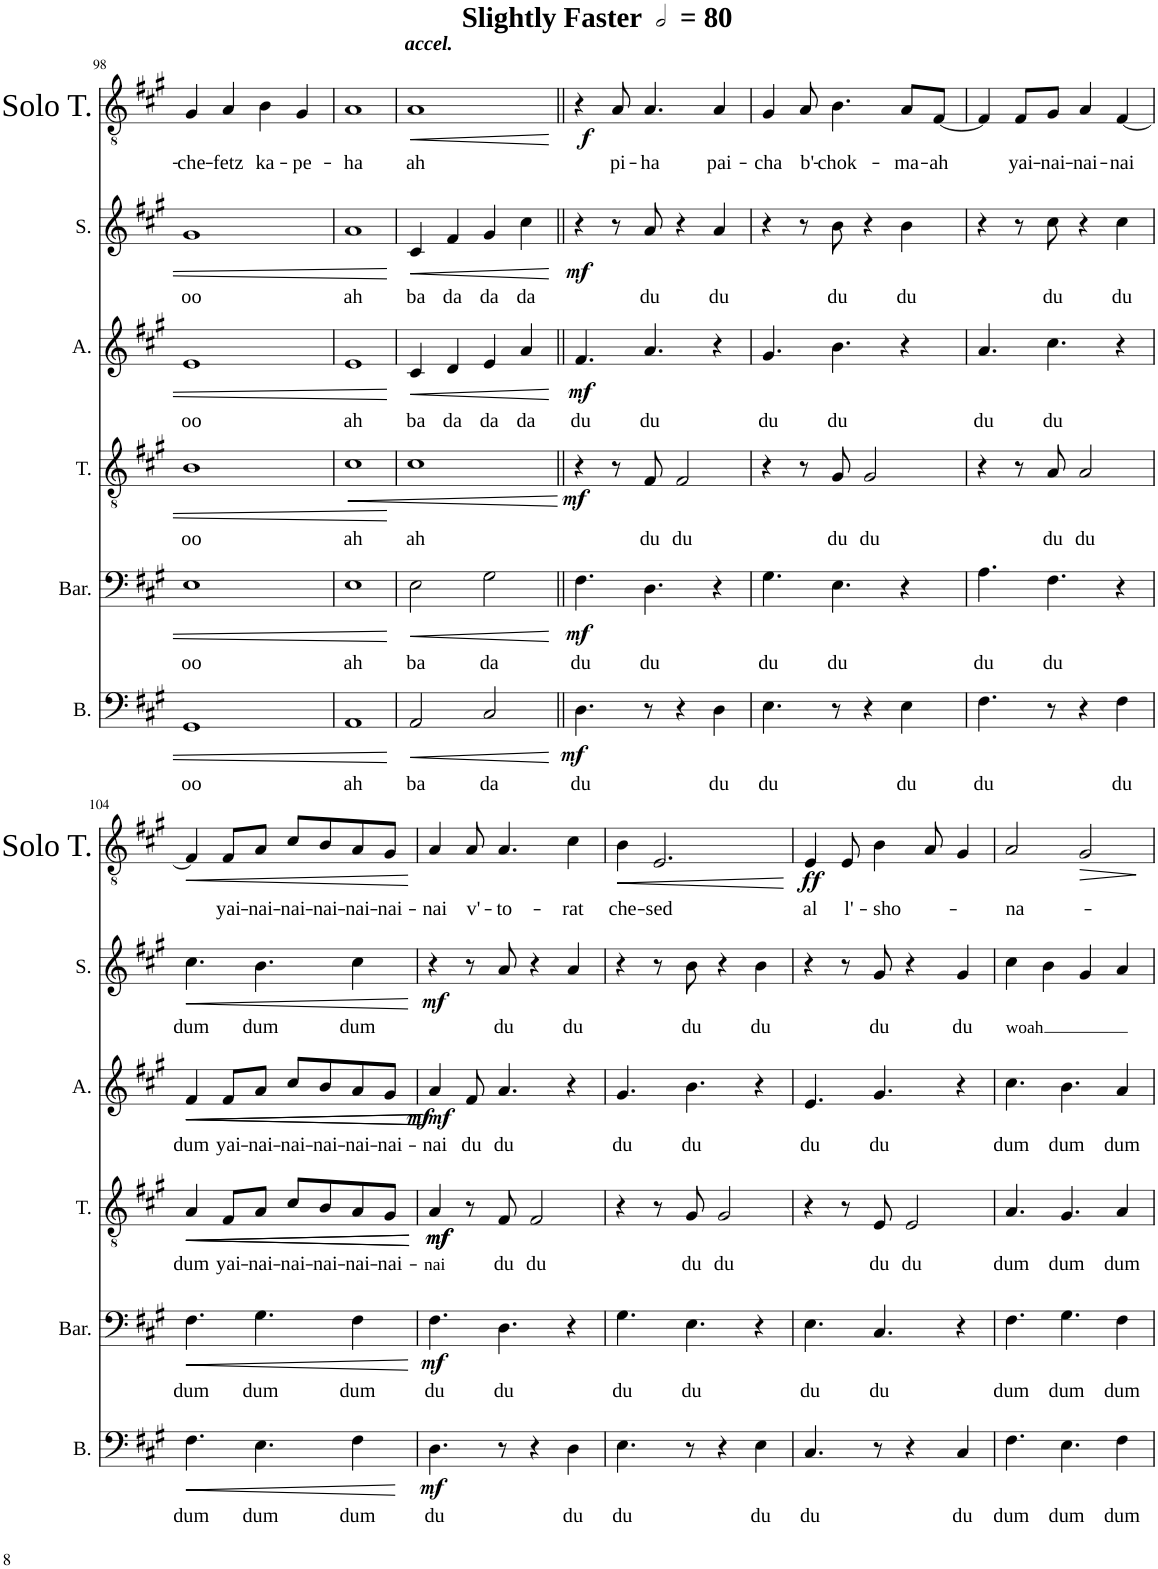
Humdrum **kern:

**kern	**text	**dynam	**kern	**text	**dynam	**kern	**text	**dynam	**kern	**text	**dynam	**kern	**text	**dynam	**kern	**text	**dynam
*part6	*part6	*part6	*part5	*part5	*part5	*part4	*part4	*part4	*part3	*part3	*part3	*part2	*part2	*part2	*part1	*part1	*part1
*staff6	*staff6	*staff6	*staff5	*staff5	*staff5	*staff4	*staff4	*staff4	*staff3	*staff3	*staff3	*staff2	*staff2	*staff2	*staff1	*staff1	*staff1
*I"Bass	*	*	*I"Baritone	*	*	*I"Tenor	*	*	*I"Alto	*	*	*I"Soprano	*	*	*I"Solo Tenor	*	*
*I'B.	*	*	*I'Bar.	*	*	*I'T.	*	*	*I'A.	*	*	*I'S.	*	*	*I'Solo T.	*	*
!!LO:PB:g=z
*clefF4	*	*	*clefF4	*	*	*clefGv2	*	*	*clefG2	*	*	*clefG2	*	*	*clefGv2	*	*
*k[f#c#g#]	*	*	*k[f#c#g#]	*	*	*k[f#c#g#]	*	*	*k[f#c#g#]	*	*	*k[f#c#g#]	*	*	*k[f#c#g#]	*	*
*M4/4	*	*	*M4/4	*	*	*M4/4	*	*	*M4/4	*	*	*M4/4	*	*	*M4/4	*	*
*met(c|)	*	*	*met(c|)	*	*	*met(c|)	*	*	*met(c|)	*	*	*met(c|)	*	*	*met(c|)	*	*
=98	=98	=98	=98	=98	=98	=98	=98	=98	=98	=98	=98	=98	=98	=98	=98	=98	=98
!	!LO:LY:b	!	!	!LO:LY:b	!	!	!LO:LY:b	!	!	!LO:LY:b	!	!	!LO:LY:b	!	!	!LO:LY:b	!
1GG#	oo	.	1E	oo	.	1B	oo	.	1e	oo	.	1g#	oo	.	4G#/	-che-	.
!	!	!	!	!	!	!	!	!	!	!	!	!	!	!	!	!LO:LY:b	!
.	.	.	.	.	.	.	.	.	.	.	.	.	.	.	4A/	-fetz	.
!	!	!	!	!	!	!	!	!	!	!	!	!	!	!	!	!LO:LY:b	!
.	.	.	.	.	.	.	.	.	.	.	.	.	.	.	4B\	ka-	.
!	!	!	!	!	!	!	!	!	!	!	!	!	!	!	!	!LO:LY:b	!
.	.	.	.	.	.	.	.	.	.	.	.	.	.	.	4G#/	-pe-	.
=99	=99	=99	=99	=99	=99	=99	=99	=99	=99	=99	=99	=99	=99	=99	=99	=99	=99
!	!LO:LY:b	!	!	!LO:LY:b	!	!	!LO:LY:b	!LO:HP:b	!	!LO:LY:b	!	!	!LO:LY:b	!	!	!LO:LY:b	!
1AA	ah	.	1E	ah	.	1c#	ah	<	1e	ah	.	1a	ah	.	1A	-ha	.
=100	=100	=100	=100	=100	=100	=100	=100	=100	=100	=100	=100	=100	=100	=100	=100	=100	=100
!	!	!	!	!	!	!	!	!	!	!	!	!	!	!	!LO:TX:a:Bi:t=accel.	!	!
!	!LO:LY:b	!LO:HP:b	!	!LO:LY:b	!LO:HP:b	!	!LO:LY:b	!	!	!LO:LY:b	!LO:HP:b	!	!LO:LY:b	!LO:HP:b	!	!LO:LY:b	!LO:HP:b
2AA/	ba	<	2E\	ba	<	1c#	ah	.	4c#/	ba	<	4c#/	ba	<	1A	ah	<
!	!	!	!	!	!	!	!	!	!	!LO:LY:b	!	!	!LO:LY:b	!	!	!	!
.	.	.	.	.	.	.	.	.	4d/	da	.	4f#/	da	.	.	.	.
!	!LO:LY:b	!	!	!LO:LY:b	!	!	!	!	!	!LO:LY:b	!	!	!LO:LY:b	!	!	!	!
2C#/	da	.	2G#\	da	.	.	.	.	4e/	da	.	4g#/	da	.	.	.	.
!	!	!	!	!	!	!	!	!	!	!LO:LY:b	!	!	!LO:LY:b	!	!	!	!
.	.	.	.	.	.	.	.	.	4a/	da	.	4cc#\	da	.	.	.	.
.	.	[	.	.	[	.	.	[	.	.	[	.	.	[	.	.	[
=101||	=101||	=101||	=101||	=101||	=101||	=101||	=101||	=101||	=101||	=101||	=101||	=101||	=101||	=101||	=101||	=101||	=101||
*	*	*	*	*	*	*	*	*	*	*	*	*	*	*	*MM160	*	*
!	!	!	!	!	!	!	!	!	!	!	!	!	!	!	!LO:TX:a:B:t=Slightly Faster	!	!
!	!LO:LY:b	!LO:DY:b	!	!LO:LY:b	!LO:DY:b	!	!	!LO:DY:b	!	!LO:LY:b	!LO:DY:b	!	!	!LO:DY:b	!	!	!LO:DY:b
4.D\	du	mf	4.F#\	du	mf	4r	.	mf	4.f#/	du	mf	4r	.	mf	4r	.	f
!	!	!	!	!	!	!	!	!	!	!	!	!	!	!	!	!LO:LY:b	!
.	.	.	.	.	.	8r	.	.	.	.	.	8r	.	.	8A/	pi-	.
!	!	!	!	!LO:LY:b	!	!	!LO:LY:b	!	!	!LO:LY:b	!	!	!LO:LY:b	!	!	!LO:LY:b	!
8r	.	.	4.D\	du	.	8F#/	du	.	4.a/	du	.	8a/	du	.	4.A/	-ha	.
!	!	!	!	!	!	!	!LO:LY:b	!	!	!	!	!	!	!	!	!	!
4r	.	.	.	.	.	2F#/	du	.	.	.	.	4r	.	.	.	.	.
!	!LO:LY:b	!	!	!	!	!	!	!	!	!	!	!	!LO:LY:b	!	!	!LO:LY:b	!
4D\	du	.	4r	.	.	.	.	.	4r	.	.	4a/	du	.	4A/	pai-	.
=102	=102	=102	=102	=102	=102	=102	=102	=102	=102	=102	=102	=102	=102	=102	=102	=102	=102
!	!LO:LY:b	!	!	!LO:LY:b	!	!	!	!	!	!LO:LY:b	!	!	!	!	!	!LO:LY:b	!
4.E\	du	.	4.G#\	du	.	4r	.	.	4.g#/	du	.	4r	.	.	4G#/	-cha	.
!	!	!	!	!	!	!	!	!	!	!	!	!	!	!	!	!LO:LY:b	!
.	.	.	.	.	.	8r	.	.	.	.	.	8r	.	.	8A/	b'-	.
!	!	!	!	!LO:LY:b	!	!	!LO:LY:b	!	!	!LO:LY:b	!	!	!LO:LY:b	!	!	!LO:LY:b	!
8r	.	.	4.E\	du	.	8G#/	du	.	4.b\	du	.	8b\	du	.	4.B\	-chok-	.
!	!	!	!	!	!	!	!LO:LY:b	!	!	!	!	!	!	!	!	!	!
4r	.	.	.	.	.	2G#/	du	.	.	.	.	4r	.	.	.	.	.
!	!LO:LY:b	!	!	!	!	!	!	!	!	!	!	!	!LO:LY:b	!	!	!LO:LY:b	!
4E\	du	.	4r	.	.	.	.	.	4r	.	.	4b\	du	.	8A/L	-ma-	.
!	!	!	!	!	!	!	!	!	!	!	!	!	!	!	!	!LO:LY:b	!
.	.	.	.	.	.	.	.	.	.	.	.	.	.	.	[8F#/J	-ah	.
=103	=103	=103	=103	=103	=103	=103	=103	=103	=103	=103	=103	=103	=103	=103	=103	=103	=103
!	!LO:LY:b	!	!	!LO:LY:b	!	!	!	!	!	!LO:LY:b	!	!	!	!	!	!	!
4.F#\	du	.	4.A\	du	.	4r	.	.	4.a/	du	.	4r	.	.	4F#/]	.	.
!	!	!	!	!	!	!	!	!	!	!	!	!	!	!	!	!LO:LY:b	!
.	.	.	.	.	.	8r	.	.	.	.	.	8r	.	.	8F#/L	yai-	.
!	!	!	!	!LO:LY:b	!	!	!LO:LY:b	!	!	!LO:LY:b	!	!	!LO:LY:b	!	!	!LO:LY:b	!
8r	.	.	4.F#\	du	.	8A/	du	.	4.cc#\	du	.	8cc#\	du	.	8G#/J	-nai-	.
!	!	!	!	!	!	!	!LO:LY:b	!	!	!	!	!	!	!	!	!LO:LY:b	!
4r	.	.	.	.	.	2A/	du	.	.	.	.	4r	.	.	4A/	-nai-	.
!	!LO:LY:b	!	!	!	!	!	!	!	!	!	!	!	!LO:LY:b	!	!	!LO:LY:b	!
4F#\	du	.	4r	.	.	.	.	.	4r	.	.	4cc#\	du	.	[4F#/	-nai	.
!!LO:LB:g=z
=104	=104	=104	=104	=104	=104	=104	=104	=104	=104	=104	=104	=104	=104	=104	=104	=104	=104
!	!LO:LY:b	!LO:HP:b	!	!LO:LY:b	!LO:HP:b	!	!LO:LY:b	!LO:HP:b	!	!LO:LY:b	!LO:HP:b	!	!LO:LY:b	!LO:HP:b	!	!	!LO:HP:b
4.F#\	dum	<	4.F#\	dum	<	4A/	dum	<	4f#/	dum	<	4.cc#\	dum	<	4F#/]	.	<
!	!	!	!	!	!	!	!LO:LY:b	!LO:HP:b	!	!LO:LY:b	!LO:HP:b	!	!	!	!	!LO:LY:b	!
.	.	.	.	.	.	8F#/L	yai-	<	8f#/L	yai-	<	.	.	.	8F#/L	yai-	.
!	!LO:LY:b	!	!	!LO:LY:b	!	!	!LO:LY:b	!	!	!LO:LY:b	!	!	!LO:LY:b	!	!	!LO:LY:b	!
4.E\	dum	.	4.G#\	dum	.	8A/J	-nai-	.	8a/J	-nai-	.	4.b\	dum	.	8A/J	-nai-	.
!	!	!	!	!	!	!	!LO:LY:b	!	!	!LO:LY:b	!	!	!	!	!	!LO:LY:b	!
.	.	.	.	.	.	8c#/L	-nai-	.	8cc#/L	-nai-	.	.	.	.	8c#/L	-nai-	.
!	!	!	!	!	!	!	!LO:LY:b	!	!	!LO:LY:b	!	!	!	!	!	!LO:LY:b	!
.	.	.	.	.	.	8B/	-nai-	.	8b/	-nai-	.	.	.	.	8B/	-nai-	.
!	!LO:LY:b	!	!	!LO:LY:b	!	!	!LO:LY:b	!	!	!LO:LY:b	!	!	!LO:LY:b	!	!	!LO:LY:b	!
4F#\	dum	.	4F#\	dum	.	8A/	-nai-	.	8a/	-nai-	.	4cc#\	dum	.	8A/	-nai-	.
!	!	!	!	!	!	!	!LO:LY:b	!	!	!LO:LY:b	!	!	!	!	!	!LO:LY:b	!
.	.	.	.	.	.	8G#/J	-nai-	.	8g#/J	-nai-	.	.	.	.	8G#/J	-nai-	.
.	.	[	.	.	[	.	.	[ [	.	.	[ [	.	.	[	.	.	[
=105	=105	=105	=105	=105	=105	=105	=105	=105	=105	=105	=105	=105	=105	=105	=105	=105	=105
!	!LO:LY:b	!LO:DY:b	!	!LO:LY:b	!LO:DY:b	!	!LO:LY:b	!LO:DY:b	!	!LO:LY:b	!	!	!	!	!	!LO:LY:b	!
!	!	!	!	!	!	!	!	!LO:DY:n=1:b	!	!	!LO:DY:b	!	!	!	!	!	!
!	!	!	!	!	!	!	!	!	!	!	!LO:DY:n=1:b	!	!	!LO:DY:b	!	!	!
4.D\	du	mf	4.F#\	du	mf	4A/	nai	mf mf	4a/	-nai	mf mf	4r	.	mf	4A/	-nai	.
!	!	!	!	!	!	!	!	!	!	!LO:LY:b	!	!	!	!	!	!LO:LY:b	!
.	.	.	.	.	.	8r	.	.	8f#/	du	.	8r	.	.	8A/	v'-	.
!	!	!	!	!LO:LY:b	!	!	!LO:LY:b	!	!	!LO:LY:b	!	!	!LO:LY:b	!	!	!LO:LY:b	!
8r	.	.	4.D\	du	.	8F#/	du	.	4.a/	du	.	8a/	du	.	4.A/	-to-	.
!	!	!	!	!	!	!	!LO:LY:b	!	!	!	!	!	!	!	!	!	!
4r	.	.	.	.	.	2F#/	du	.	.	.	.	4r	.	.	.	.	.
!	!LO:LY:b	!	!	!	!	!	!	!	!	!	!	!	!LO:LY:b	!	!	!LO:LY:b	!
4D\	du	.	4r	.	.	.	.	.	4r	.	.	4a/	du	.	4c#\	-rat	.
=106	=106	=106	=106	=106	=106	=106	=106	=106	=106	=106	=106	=106	=106	=106	=106	=106	=106
!	!LO:LY:b	!	!	!LO:LY:b	!	!	!	!	!	!LO:LY:b	!	!	!	!	!	!LO:LY:b	!LO:HP:b
4.E\	du	.	4.G#\	du	.	4r	.	.	4.g#/	du	.	4r	.	.	4B\	che-	<
!	!	!	!	!	!	!	!	!	!	!	!	!	!	!	!	!LO:LY:b	!
.	.	.	.	.	.	8r	.	.	.	.	.	8r	.	.	2.E/	-sed	.
!	!	!	!	!LO:LY:b	!	!	!LO:LY:b	!	!	!LO:LY:b	!	!	!LO:LY:b	!	!	!	!
8r	.	.	4.E\	du	.	8G#/	du	.	4.b\	du	.	8b\	du	.	.	.	.
!	!	!	!	!	!	!	!LO:LY:b	!	!	!	!	!	!	!	!	!	!
4r	.	.	.	.	.	2G#/	du	.	.	.	.	4r	.	.	.	.	.
!	!LO:LY:b	!	!	!	!	!	!	!	!	!	!	!	!LO:LY:b	!	!	!	!
4E\	du	.	4r	.	.	.	.	.	4r	.	.	4b\	du	.	.	.	.
.	.	.	.	.	.	.	.	.	.	.	.	.	.	.	.	.	[
=107	=107	=107	=107	=107	=107	=107	=107	=107	=107	=107	=107	=107	=107	=107	=107	=107	=107
!	!LO:LY:b	!	!	!LO:LY:b	!	!	!	!	!	!LO:LY:b	!	!	!	!	!	!LO:LY:b	!LO:DY:b
4.C#/	du	.	4.E\	du	.	4r	.	.	4.e/	du	.	4r	.	.	4E/	al	ff
!	!	!	!	!	!	!	!	!	!	!	!	!	!	!	!	!LO:LY:b	!
.	.	.	.	.	.	8r	.	.	.	.	.	8r	.	.	8E/	l'-	.
!	!	!	!	!LO:LY:b	!	!	!LO:LY:b	!	!	!LO:LY:b	!	!	!LO:LY:b	!	!	!LO:LY:b	!
8r	.	.	4.C#/	du	.	8E/	du	.	4.g#/	du	.	8g#/	du	.	4B\	-sho-	.
!	!	!	!	!	!	!	!LO:LY:b	!	!	!	!	!	!	!	!	!	!
4r	.	.	.	.	.	2E/	du	.	.	.	.	4r	.	.	.	.	.
.	.	.	.	.	.	.	.	.	.	.	.	.	.	.	8A/	.	.
!	!LO:LY:b	!	!	!	!	!	!	!	!	!	!	!	!LO:LY:b	!	!	!	!
4C#/	du	.	4r	.	.	.	.	.	4r	.	.	4g#/	du	.	4G#/	.	.
=108	=108	=108	=108	=108	=108	=108	=108	=108	=108	=108	=108	=108	=108	=108	=108	=108	=108
!	!LO:LY:b	!	!	!LO:LY:b	!	!	!LO:LY:b	!	!	!LO:LY:b	!	!	!LO:LY:b	!	!	!LO:LY:b	!
4.F#\	dum	.	4.F#\	dum	.	4.A/	dum	.	4.cc#\	dum	.	4cc#\	woah	.	2A/	-na-	.
.	.	.	.	.	.	.	.	.	.	.	.	4b\	.	.	.	.	.
!	!LO:LY:b	!	!	!LO:LY:b	!	!	!LO:LY:b	!	!	!LO:LY:b	!	!	!	!	!	!	!
4.E\	dum	.	4.G#\	dum	.	4.G#/	dum	.	4.b\	dum	.	.	.	.	.	.	.
!	!	!	!	!	!	!	!	!	!	!	!	!	!	!	!	!	!LO:HP:b
.	.	.	.	.	.	.	.	.	.	.	.	4g#/	.	.	2G#/	.	>
!	!LO:LY:b	!	!	!LO:LY:b	!	!	!LO:LY:b	!	!	!LO:LY:b	!	!	!	!	!	!	!
4F#\	dum	.	4F#\	dum	.	4A/	dum	.	4a/	dum	.	4a/	.	.	.	.	.
.	.	.	.	.	.	.	.	.	.	.	.	.	.	.	.	.	]
=	=	=	=	=	=	=	=	=	=	=	=	=	=	=	=	=	=
*-	*-	*-	*-	*-	*-	*-	*-	*-	*-	*-	*-	*-	*-	*-	*-	*-	*-
